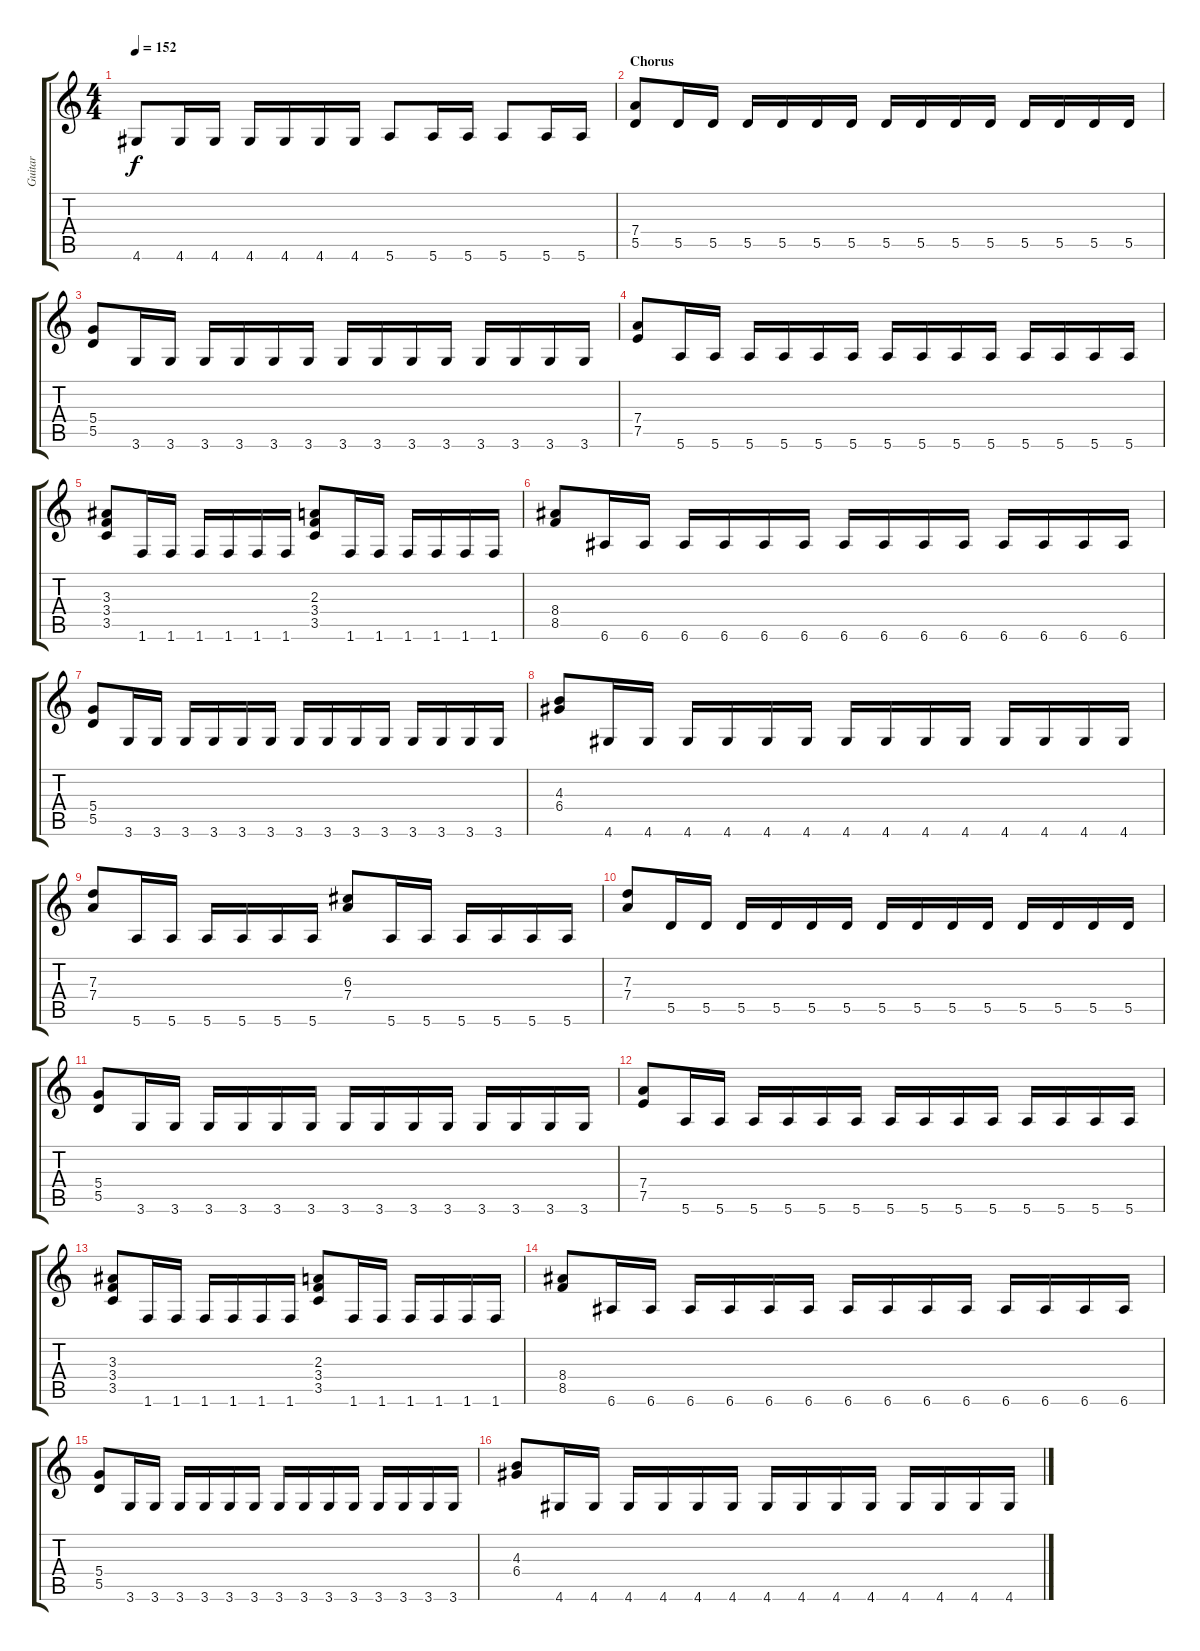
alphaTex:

\track ("Guitar" "Guitar") {instrument distortionguitar}
\staff {score tabs}
\tuning (E4 B3 G3 D3 A2 E2) {hide}
\ts (4 4)
\tempo 152
\clef g2
\ks c
4.6.8{dy f} 4.6.16 4.6.16 4.6.16 4.6.16 4.6.16 4.6.16 5.6.8 5.6.16 5.6.16 5.6.8 5.6.16 5.6.16 |
\section ("" "Chorus")
(7.4 5.5).8 5.5.16 5.5.16 5.5.16 5.5.16 5.5.16 5.5.16 5.5.16 5.5.16 5.5.16 5.5.16 5.5.16 5.5.16 5.5.16 5.5.16 |
(5.4 5.5).8 3.6.16 3.6.16 3.6.16 3.6.16 3.6.16 3.6.16 3.6.16 3.6.16 3.6.16 3.6.16 3.6.16 3.6.16 3.6.16 3.6.16 |
(7.4 7.5).8 5.6.16 5.6.16 5.6.16 5.6.16 5.6.16 5.6.16 5.6.16 5.6.16 5.6.16 5.6.16 5.6.16 5.6.16 5.6.16 5.6.16 |
(3.3 3.4 3.5).8 1.6.16 1.6.16 1.6.16 1.6.16 1.6.16 1.6.16 (2.3 3.4 3.5).8 1.6.16 1.6.16 1.6.16 1.6.16 1.6.16 1.6.16 |
(8.4 8.5).8 6.6.16 6.6.16 6.6.16 6.6.16 6.6.16 6.6.16 6.6.16 6.6.16 6.6.16 6.6.16 6.6.16 6.6.16 6.6.16 6.6.16 |
(5.4 5.5).8 3.6.16 3.6.16 3.6.16 3.6.16 3.6.16 3.6.16 3.6.16 3.6.16 3.6.16 3.6.16 3.6.16 3.6.16 3.6.16 3.6.16 |
(4.3 6.4).8 4.6.16 4.6.16 4.6.16 4.6.16 4.6.16 4.6.16 4.6.16 4.6.16 4.6.16 4.6.16 4.6.16 4.6.16 4.6.16 4.6.16 |
(7.3 7.4).8 5.6.16 5.6.16 5.6.16 5.6.16 5.6.16 5.6.16 (6.3 7.4).8 5.6.16 5.6.16 5.6.16 5.6.16 5.6.16 5.6.16 |
(7.3 7.4).8 5.5.16 5.5.16 5.5.16 5.5.16 5.5.16 5.5.16 5.5.16 5.5.16 5.5.16 5.5.16 5.5.16 5.5.16 5.5.16 5.5.16 |
(5.4 5.5).8 3.6.16 3.6.16 3.6.16 3.6.16 3.6.16 3.6.16 3.6.16 3.6.16 3.6.16 3.6.16 3.6.16 3.6.16 3.6.16 3.6.16 |
(7.4 7.5).8 5.6.16 5.6.16 5.6.16 5.6.16 5.6.16 5.6.16 5.6.16 5.6.16 5.6.16 5.6.16 5.6.16 5.6.16 5.6.16 5.6.16 |
(3.3 3.4 3.5).8 1.6.16 1.6.16 1.6.16 1.6.16 1.6.16 1.6.16 (2.3 3.4 3.5).8 1.6.16 1.6.16 1.6.16 1.6.16 1.6.16 1.6.16 |
(8.4 8.5).8 6.6.16 6.6.16 6.6.16 6.6.16 6.6.16 6.6.16 6.6.16 6.6.16 6.6.16 6.6.16 6.6.16 6.6.16 6.6.16 6.6.16 |
(5.4 5.5).8 3.6.16 3.6.16 3.6.16 3.6.16 3.6.16 3.6.16 3.6.16 3.6.16 3.6.16 3.6.16 3.6.16 3.6.16 3.6.16 3.6.16 |
(4.3 6.4).8 4.6.16 4.6.16 4.6.16 4.6.16 4.6.16 4.6.16 4.6.16 4.6.16 4.6.16 4.6.16 4.6.16 4.6.16 4.6.16 4.6.16
